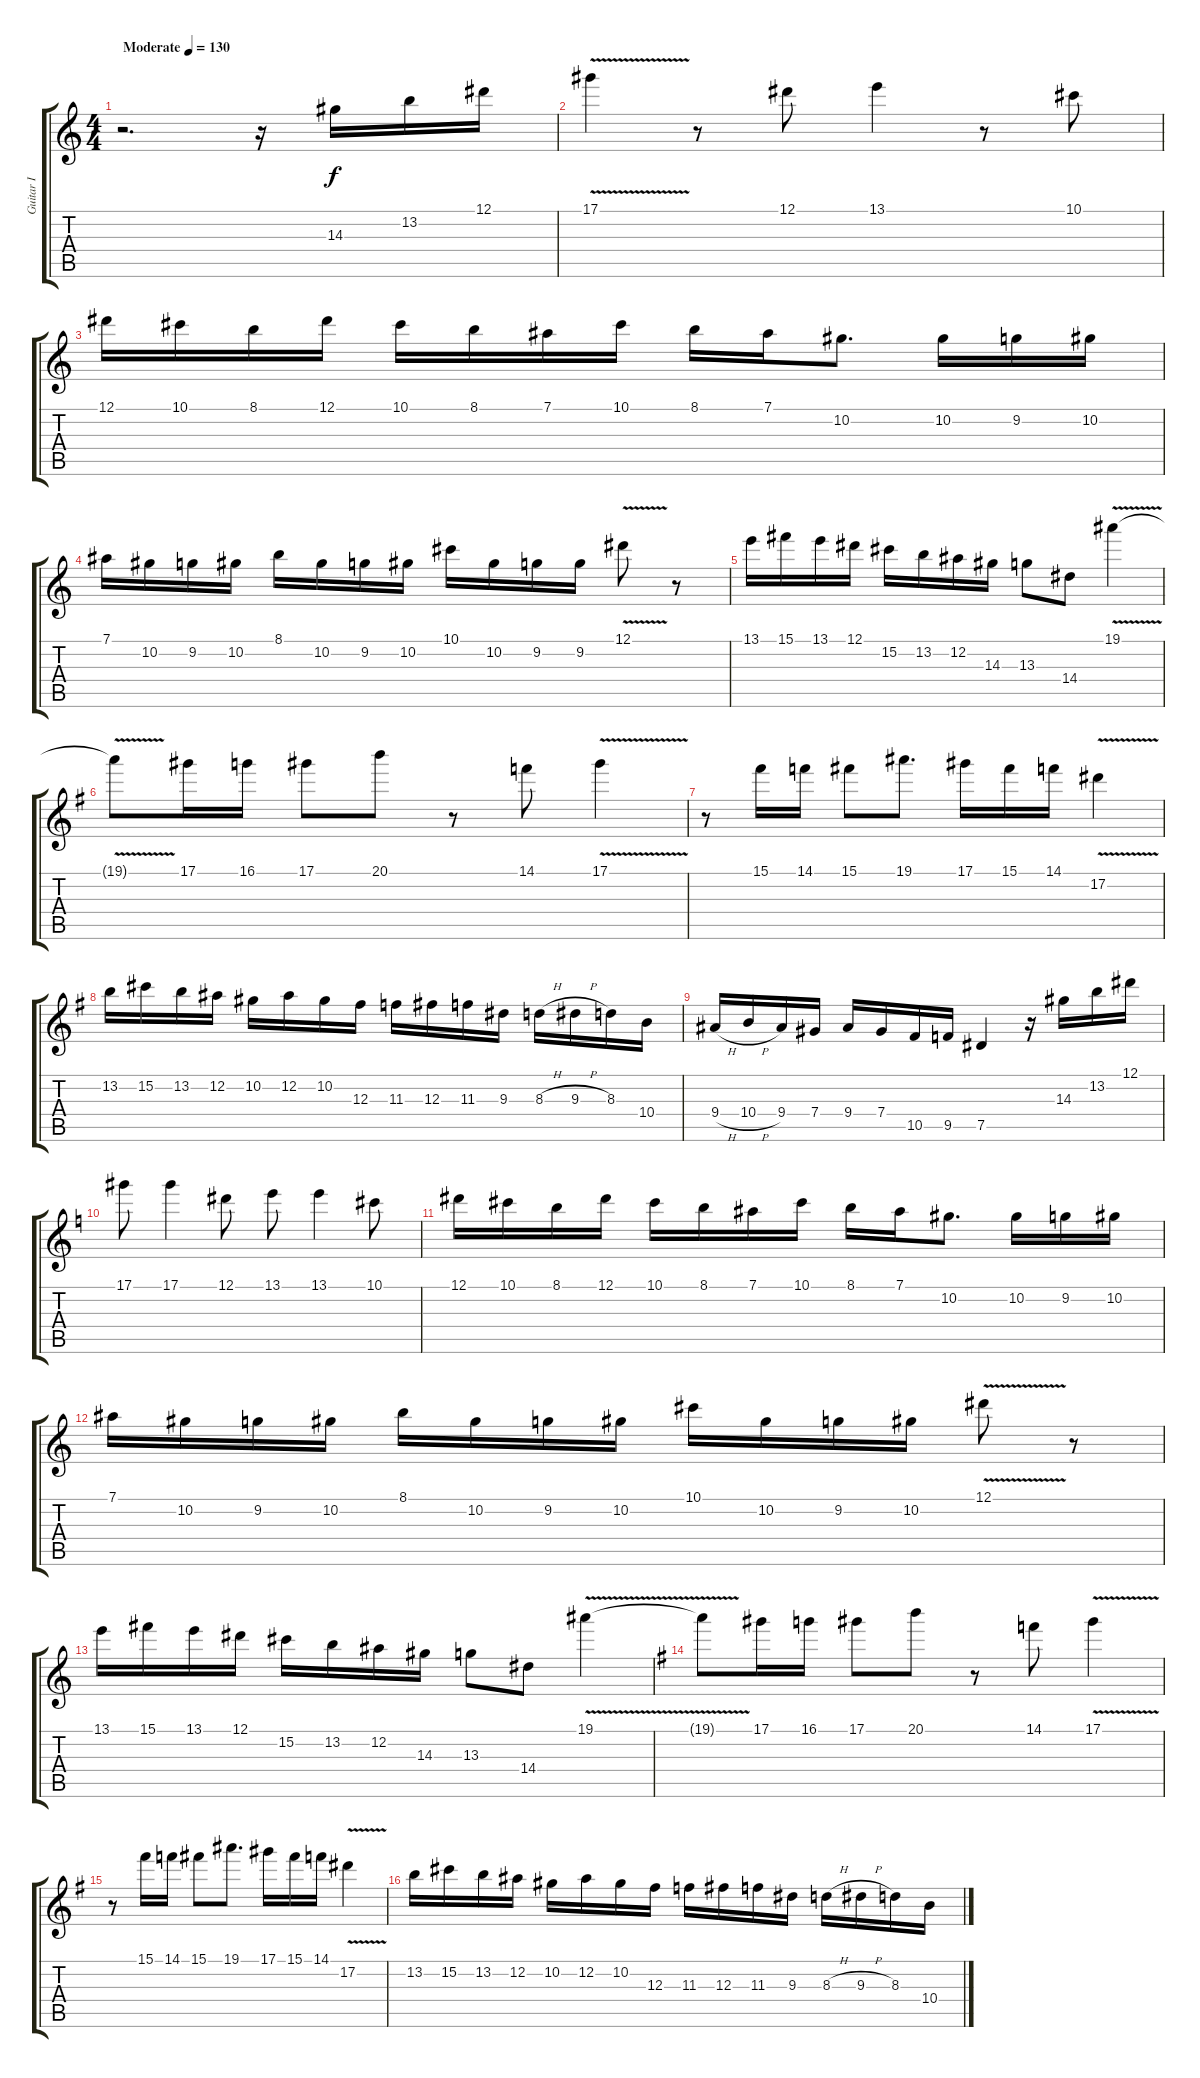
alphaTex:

\track ("Guitar I" "Guitar I") {instrument acousticguitarnylon}
\staff {score tabs}
\tuning (Eb4 Bb3 Gb3 Db3 Ab2 Eb2) {hide}
\ts (4 4)
\tempo (130 "Moderate")
\clef g2
\ks c
r.2{d dy f instrument acousticguitarnylon} r.16 14.3.16 13.2.16 12.1.16 |
17.1{v}.4 r.8 12.1.8 13.1.4 r.8 10.1.8 |
12.1.16 10.1.16 8.1.16 12.1.16 10.1.16 8.1.16 7.1.16 10.1.16 8.1.16 7.1.16 10.2.8{d} 10.2.16 9.2.16 10.2.16 |
7.1.16 10.2.16 9.2.16 10.2.16 8.1.16 10.2.16 9.2.16 10.2.16 10.1.16 10.2.16 9.2.16 9.2.16 12.1{v}.8 r.8 |
13.1.16 15.1.16 13.1.16 12.1.16 15.2.16 13.2.16 12.2.16 14.3.16 13.3.8 14.4.8 19.1{v}.4 |
\ks g
19.1{t}.8 17.1.16 16.1.16 17.1.8 20.1.8 r.8 14.1.8 17.1{v}.4 |
r.8 15.1.16 14.1.16 15.1.8 19.1.8{d} 17.1.16 15.1.16 14.1.16 17.2{v}.4 |
13.2.16 15.2.16 13.2.16 12.2.16 10.2.16 12.2.16 10.2.16 12.3.16 11.3.16 12.3.16 11.3.16 9.3.16 8.3{h}.16 9.3{h}.16 8.3.16 10.4.16 |
9.4{h}.16 10.4{h}.16 9.4.16 7.4.16 9.4.16 7.4.16 10.5.16 9.5.16 7.5.4 r.16 14.3.16 13.2.16 12.1.16 |
\ks c
17.1.8 17.1.4 12.1.8 13.1.8 13.1.4 10.1.8 |
12.1.16 10.1.16 8.1.16 12.1.16 10.1.16 8.1.16 7.1.16 10.1.16 8.1.16 7.1.16 10.2.8{d} 10.2.16 9.2.16 10.2.16 |
7.1.16 10.2.16 9.2.16 10.2.16 8.1.16 10.2.16 9.2.16 10.2.16 10.1.16 10.2.16 9.2.16 10.2.16 12.1{v}.8 r.8 |
13.1.16 15.1.16 13.1.16 12.1.16 15.2.16 13.2.16 12.2.16 14.3.16 13.3.8 14.4.8 19.1{v}.4 |
\ks g
19.1{t}.8 17.1.16 16.1.16 17.1.8 20.1.8 r.8 14.1.8 17.1{v}.4 |
r.8 15.1.16 14.1.16 15.1.8 19.1.8{d} 17.1.16 15.1.16 14.1.16 17.2{v}.4 |
13.2.16 15.2.16 13.2.16 12.2.16 10.2.16 12.2.16 10.2.16 12.3.16 11.3.16 12.3.16 11.3.16 9.3.16 8.3{h}.16 9.3{h}.16 8.3.16 10.4.16
